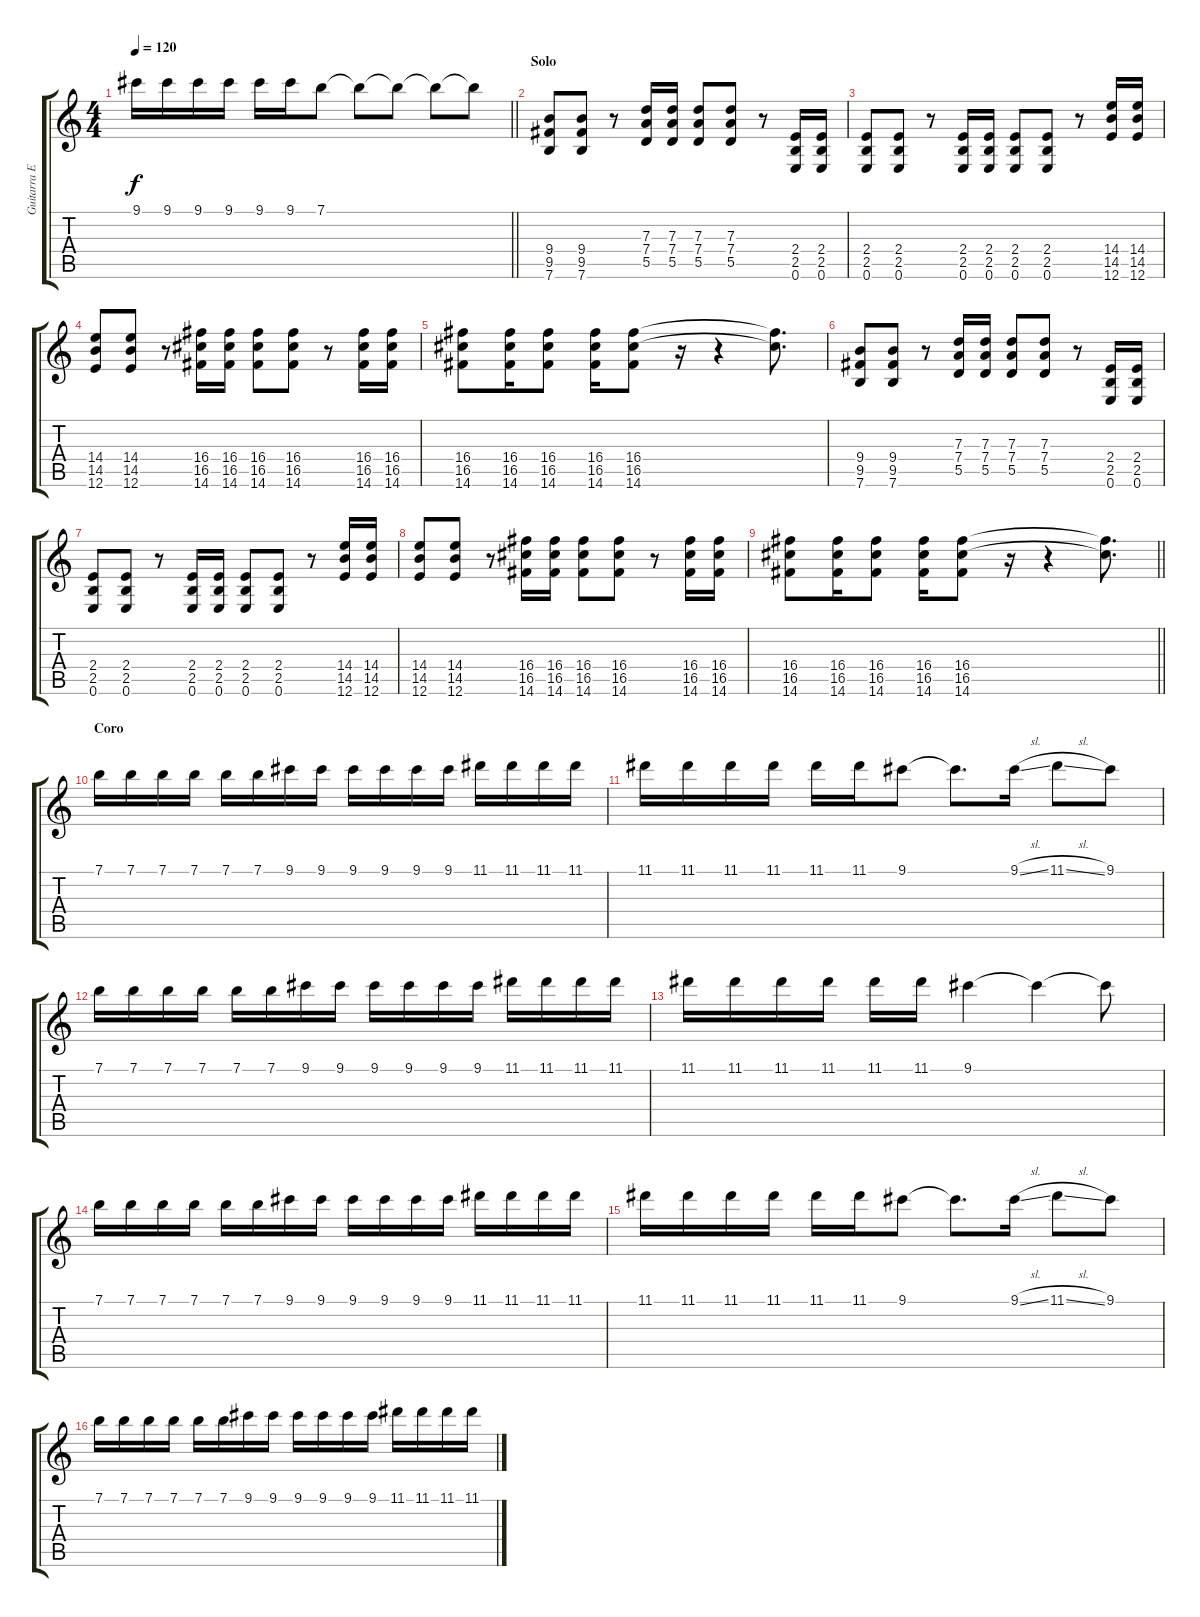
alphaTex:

\track ("Guitarra Extra" "Guitarra E") {instrument overdrivenguitar}
\staff {score tabs}
\tuning (E4 B3 G3 D3 A2 E2) {hide}
\ts (4 4)
\tempo 120
\clef g2
\barLineRight lightlight
\ks c
9.1.16{dy f} 9.1.16 9.1.16 9.1.16 9.1.16 9.1.16 7.1.8 7.1{t}.8 7.1{t}.8 7.1{t}.8 7.1{t}.8 |
\section ("" "Solo")
(9.4 9.5 7.6).8 (9.4 9.5 7.6).8 r.8 (7.3 7.4 5.5).16 (7.3 7.4 5.5).16 (7.3 7.4 5.5).8 (7.3 7.4 5.5).8 r.8 (2.4 2.5 0.6).16 (2.4 2.5 0.6).16 |
(2.4 2.5 0.6).8 (2.4 2.5 0.6).8 r.8 (2.4 2.5 0.6).16 (2.4 2.5 0.6).16 (2.4 2.5 0.6).8 (2.4 2.5 0.6).8 r.8 (14.4 14.5 12.6).16 (14.4 14.5 12.6).16 |
(14.4 14.5 12.6).8 (14.4 14.5 12.6).8 r.8 (16.4 16.5 14.6).16 (16.4 16.5 14.6).16 (16.4 16.5 14.6).8 (16.4 16.5 14.6).8 r.8 (16.4 16.5 14.6).16 (16.4 16.5 14.6).16 |
(16.4 16.5 14.6).8 (16.4 16.5 14.6).16 (16.4 16.5 14.6).8 (16.4 16.5 14.6).16 (16.4 16.5 14.6).8 r.16 r.4 (16.4{t} 16.5{t}).8{d} |
(9.4 9.5 7.6).8 (9.4 9.5 7.6).8 r.8 (7.3 7.4 5.5).16 (7.3 7.4 5.5).16 (7.3 7.4 5.5).8 (7.3 7.4 5.5).8 r.8 (2.4 2.5 0.6).16 (2.4 2.5 0.6).16 |
(2.4 2.5 0.6).8 (2.4 2.5 0.6).8 r.8 (2.4 2.5 0.6).16 (2.4 2.5 0.6).16 (2.4 2.5 0.6).8 (2.4 2.5 0.6).8 r.8 (14.4 14.5 12.6).16 (14.4 14.5 12.6).16 |
(14.4 14.5 12.6).8 (14.4 14.5 12.6).8 r.8 (16.4 16.5 14.6).16 (16.4 16.5 14.6).16 (16.4 16.5 14.6).8 (16.4 16.5 14.6).8 r.8 (16.4 16.5 14.6).16 (16.4 16.5 14.6).16 |
\barLineRight lightlight
(16.4 16.5 14.6).8 (16.4 16.5 14.6).16 (16.4 16.5 14.6).8 (16.4 16.5 14.6).16 (16.4 16.5 14.6).8 r.16 r.4 (16.4{t} 16.5{t}).8{d} |
\section ("" "Coro")
7.1.16{volume 10 instrument overdrivenguitar} 7.1.16 7.1.16 7.1.16 7.1.16 7.1.16 9.1.16 9.1.16 9.1.16 9.1.16 9.1.16 9.1.16 11.1.16 11.1.16 11.1.16 11.1.16 |
11.1.16 11.1.16 11.1.16 11.1.16 11.1.16 11.1.16 9.1.8 9.1{t}.8{d} 9.1{sl}.16 11.1{sl}.8 9.1.8 |
7.1.16 7.1.16 7.1.16 7.1.16 7.1.16 7.1.16 9.1.16 9.1.16 9.1.16 9.1.16 9.1.16 9.1.16 11.1.16 11.1.16 11.1.16 11.1.16 |
11.1.16 11.1.16 11.1.16 11.1.16 11.1.16 11.1.16 9.1.4 9.1{t}.4 9.1{t}.8 |
7.1.16{volume 10 instrument overdrivenguitar} 7.1.16 7.1.16 7.1.16 7.1.16 7.1.16 9.1.16 9.1.16 9.1.16 9.1.16 9.1.16 9.1.16 11.1.16 11.1.16 11.1.16 11.1.16 |
11.1.16 11.1.16 11.1.16 11.1.16 11.1.16 11.1.16 9.1.8 9.1{t}.8{d} 9.1{sl}.16 11.1{sl}.8 9.1.8 |
7.1.16 7.1.16 7.1.16 7.1.16 7.1.16 7.1.16 9.1.16 9.1.16 9.1.16 9.1.16 9.1.16 9.1.16 11.1.16 11.1.16 11.1.16 11.1.16
